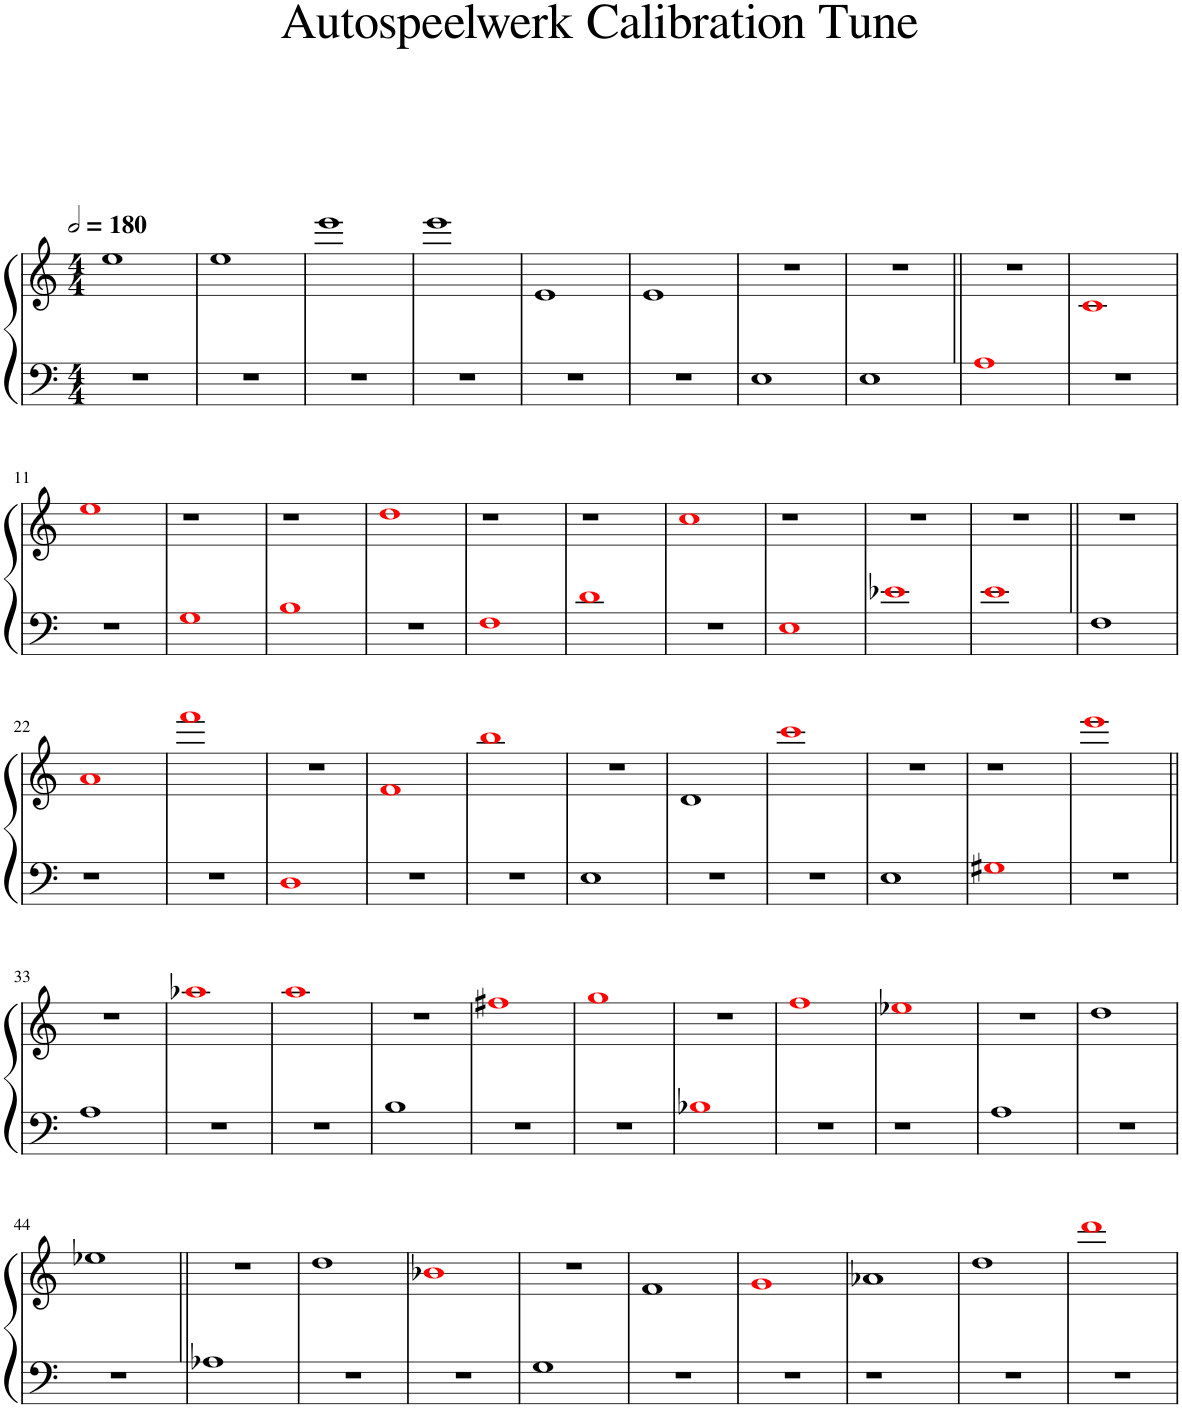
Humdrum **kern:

**kern	**kern
*part1	*part1
*staff2	*staff1
*I"Piano	*
*I'Pno.	*
*clefF4	*clefG2
*k[]	*k[]
*M4/4	*M4/4
*MM360	*MM360
=1	=1
1r	1ee
=2	=2
1r	1ee
=3	=3
1r	1eee
=4	=4
1r	1eee
=5	=5
1r	1e
=6	=6
1r	1e
=7	=7
1E	1r
=8	=8
1E	1r
=9||	=9||
1Ai	1r
=10	=10
1r	1ci
!!LO:LB:g=z
=11	=11
1r	1eei
=12	=12
1Gi	1r
=13	=13
1Bi	1r
=14	=14
1r	1ddi
=15	=15
1Fi	1r
=16	=16
1di	1r
=17	=17
1r	1cci
=18	=18
1Ei	1r
=19	=19
1e-Xi	1r
=20	=20
1ei	1r
=21||	=21||
1F	1r
!!LO:LB:g=z
=22	=22
1r	1ai
=23	=23
1r	1fffi
=24	=24
1Di	1r
=25	=25
1r	1fi
=26	=26
1r	1bbi
=27	=27
1E	1r
=28	=28
1r	1d
=29	=29
1r	1ccci
=30	=30
1E	1r
=31	=31
1G#Xi	1r
=32	=32
1r	1eeei
!!LO:LB:g=z
=33||	=33||
1A	1r
=34	=34
1r	1aa-Xi
=35	=35
1r	1aai
=36	=36
1B	1r
=37	=37
1r	1ff#Xi
=38	=38
1r	1ggi
=39	=39
1B-Xi	1r
=40	=40
1r	1ffi
=41	=41
1r	1ee-Xi
=42	=42
1A	1r
=43	=43
1r	1dd
!!LO:LB:g=z
=44	=44
1r	1ee-X
=45||	=45||
1A-X	1r
=46	=46
1r	1dd
=47	=47
1r	1b-Xi
=48	=48
1G	1r
=49	=49
1r	1f
=50	=50
1r	1gi
=51	=51
1r	1a-X
=52	=52
1r	1dd
=53	=53
1r	1dddi
=	=
*-	*-
